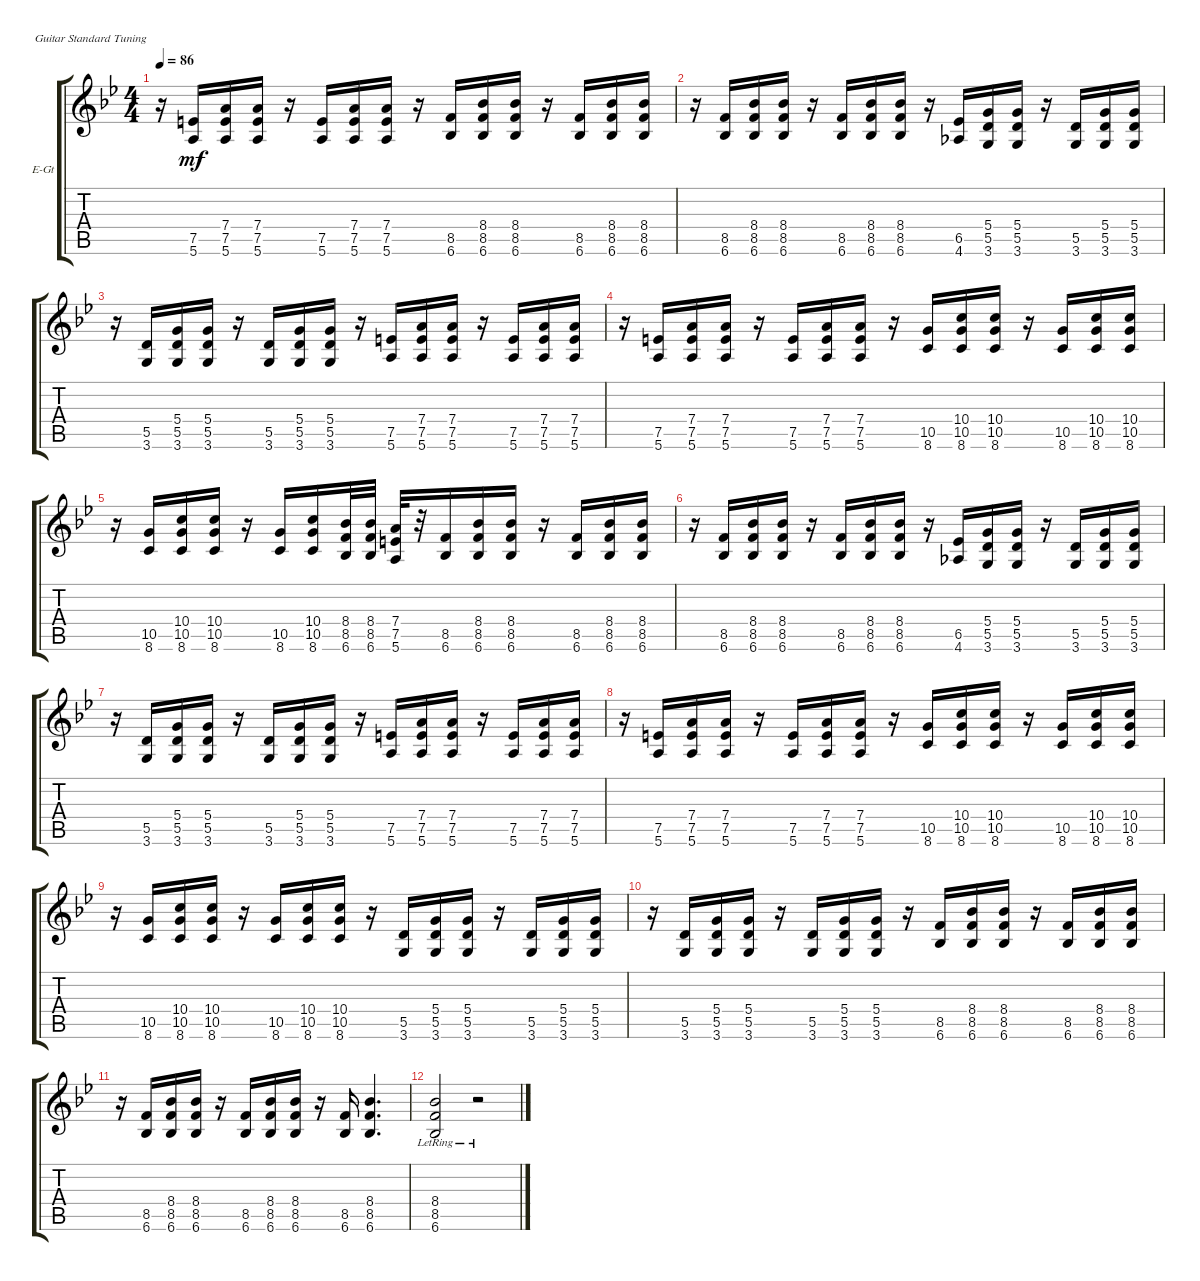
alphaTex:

\defaultSystemsLayout 4
\bracketExtendMode groupsimilarinstruments
\firstSystemTrackNameOrientation horizontal
\otherSystemsTrackNameOrientation horizontal
\track ("Electric Guitar" "E-Gt") {instrument overdrivenguitar}
\staff {score tabs}
\tuning (E4 B3 G3 D3 A2 E2)
\ts (4 4)
\tempo 86
\clef g2
\ks bb
r.16{dy mf} (5.6 7.5).16 (5.6 7.5 7.4).16 (5.6 7.5 7.4).16 r.16 (5.6 7.5).16 (5.6 7.5 7.4).16 (5.6 7.5 7.4).16 r.16 (6.6 8.5).16 (6.6 8.5 8.4).16 (8.5 6.6 8.4).16 r.16 (8.5 6.6).16 (8.5 6.6 8.4).16 (8.5 6.6 8.4).16 |
r.16 (6.6 8.5).16 (6.6 8.5 8.4).16 (8.5 6.6 8.4).16 r.16 (8.5 6.6).16 (8.5 6.6 8.4).16 (8.5 6.6 8.4).16 r.16 (4.6 6.5).16 (3.6 5.5 5.4).16 (3.6 5.5 5.4).16 r.16 (3.6 5.5).16 (3.6 5.5 5.4).16 (3.6 5.5 5.4).16 |
r.16 (3.6 5.5).16 (3.6 5.5 5.4).16 (3.6 5.5 5.4).16 r.16 (3.6 5.5).16 (3.6 5.5 5.4).16 (3.6 5.5 5.4).16 r.16 (5.6 7.5).16 (5.6 7.5 7.4).16 (5.6 7.5 7.4).16 r.16 (5.6 7.5).16 (5.6 7.5 7.4).16 (5.6 7.5 7.4).16 |
r.16 (5.6 7.5).16 (5.6 7.5 7.4).16 (5.6 7.5 7.4).16 r.16 (5.6 7.5).16 (5.6 7.5 7.4).16 (5.6 7.5 7.4).16 r.16 (8.6 10.5).16 (8.6 10.5 10.4).16 (8.6 10.4 10.5).16 r.16 (8.6 10.5).16 (8.6 10.5 10.4).16 (8.6 10.5 10.4).16 |
r.16 (8.6 10.5).16 (8.6 10.5 10.4).16 (8.6 10.4 10.5).16 r.16 (8.6 10.5).16 (8.6 10.5 10.4).16 (6.6 8.4 8.5).32 (6.6 8.5 8.4).32 (5.6 7.5 7.4).32 r.32 (6.6 8.5).16 (6.6 8.5 8.4).16 (8.5 6.6 8.4).16 r.16 (8.5 6.6).16 (8.5 6.6 8.4).16 (8.5 6.6 8.4).16 |
r.16 (8.5 6.6).16 (8.5 6.6 8.4).16 (8.5 6.6 8.4).16 r.16 (8.5 6.6).16 (8.5 6.6 8.4).16 (8.5 6.6 8.4).16 r.16 (4.6 6.5).16 (3.6 5.5 5.4).16 (3.6 5.5 5.4).16 r.16 (3.6 5.5).16 (3.6 5.5 5.4).16 (3.6 5.5 5.4).16 |
r.16 (3.6 5.5).16 (3.6 5.5 5.4).16 (3.6 5.5 5.4).16 r.16 (3.6 5.5).16 (3.6 5.5 5.4).16 (3.6 5.5 5.4).16 r.16 (5.6 7.5).16 (5.6 7.5 7.4).16 (5.6 7.5 7.4).16 r.16 (5.6 7.5).16 (5.6 7.5 7.4).16 (5.6 7.5 7.4).16 |
r.16 (5.6 7.5).16 (5.6 7.5 7.4).16 (5.6 7.5 7.4).16 r.16 (5.6 7.5).16 (5.6 7.5 7.4).16 (5.6 7.5 7.4).16 r.16 (8.6 10.5).16 (8.6 10.5 10.4).16 (8.6 10.4 10.5).16 r.16 (8.6 10.5).16 (8.6 10.5 10.4).16 (8.6 10.5 10.4).16 |
r.16 (8.6 10.5).16 (8.6 10.5 10.4).16 (8.6 10.4 10.5).16 r.16 (8.6 10.5).16 (8.6 10.5 10.4).16 (8.6 10.5 10.4).16 r.16 (3.6 5.5).16 (3.6 5.5 5.4).16 (3.6 5.5 5.4).16 r.16 (3.6 5.5).16 (3.6 5.5 5.4).16 (3.6 5.5 5.4).16 |
r.16 (3.6 5.5).16 (3.6 5.5 5.4).16 (3.6 5.5 5.4).16 r.16 (3.6 5.5).16 (3.6 5.5 5.4).16 (3.6 5.5 5.4).16 r.16 (8.5 6.6).16 (8.5 6.6 8.4).16 (8.5 6.6 8.4).16 r.16 (8.5 6.6).16 (8.5 6.6 8.4).16 (8.5 6.6 8.4).16 |
r.16 (8.5 6.6).16 (8.5 6.6 8.4).16 (8.5 6.6 8.4).16 r.16 (8.5 6.6).16 (8.5 6.6 8.4).16 (8.5 6.6 8.4).16 r.16 (6.6 8.5).16 (6.6 8.5 8.4).4{d} |
(6.6 8.5{lr} 8.4).2 r.2
